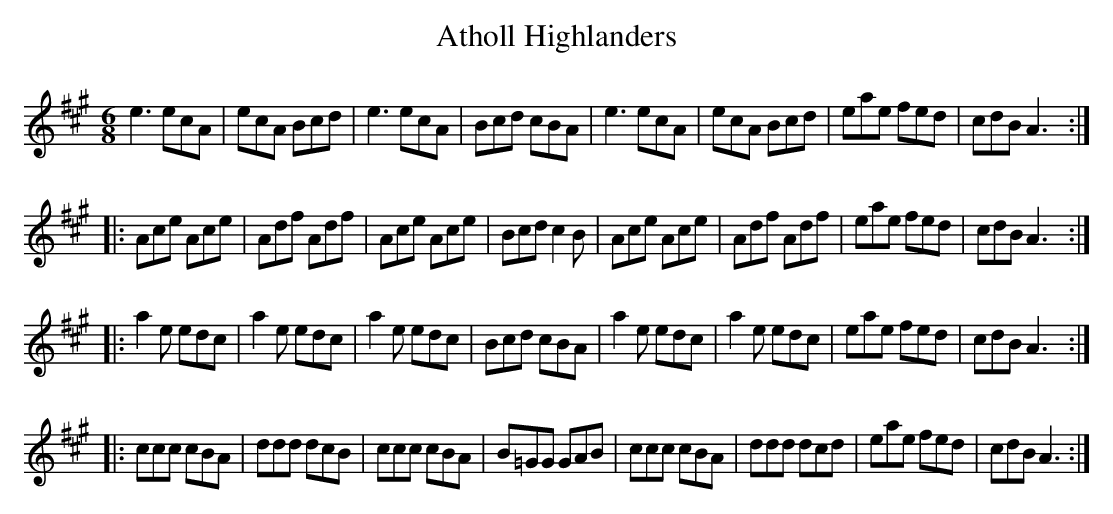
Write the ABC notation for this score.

X:1
T:Atholl Highlanders
M:6/8
L:1/8
K:A
e3  ecA|ecA Bcd|e3 ecA|Bcd cBA|e3  ecA|ecA Bcd|eae fed|cdB A3 :|
|:Ace Ace|Adf Adf|Ace Ace|Bcd c2 B|Ace Ace|Adf Adf|eae fed|cdB A3 :|
|:a2 e edc|a2 e edc|a2 e edc|Bcd cBA|a2 e edc|a2 e edc|eae fed|cdB A3 :|
|:ccc cBA |ddd dcB|ccc cBA|B=GG GAB|ccc cBA |ddd dcd|eae fed|cdB A3  :|
